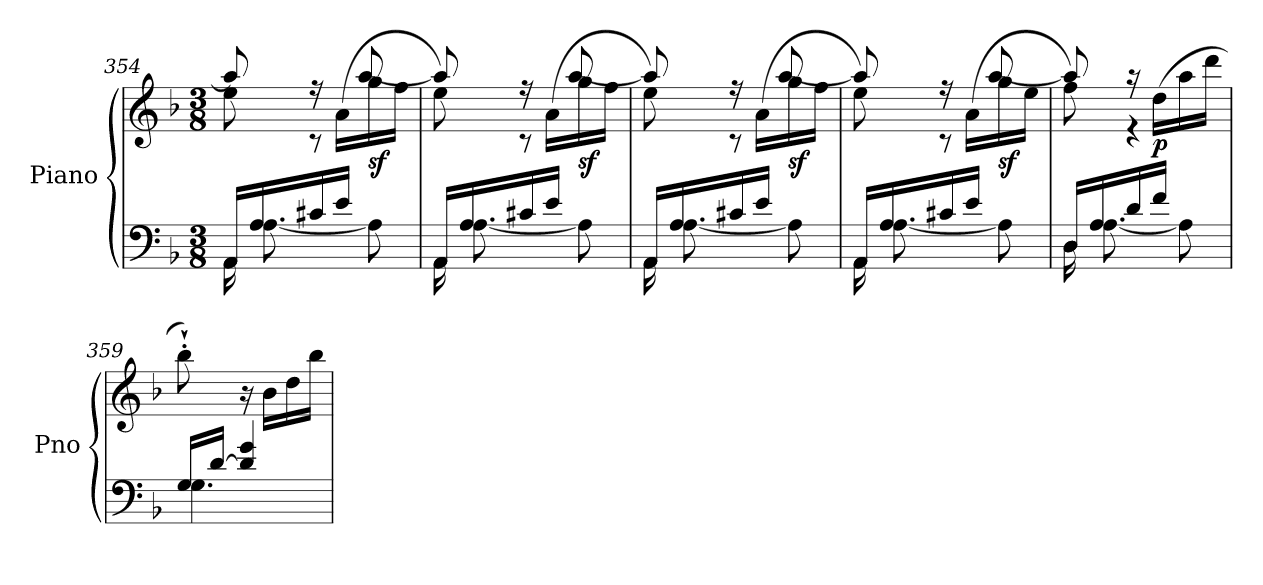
**kern	**kern	**dynam
*part1	*part1	*part1
*staff2	*staff1	*staff1/2
*I"Piano	*	*
*I'Pno	*	*
*clefF4	*clefG2	*
*k[b-]	*k[b-]	*
*M3/8	*M3/8	*
=354	=354	=354
*^	*^	*
16AA/LL	16AA\	8ee\	8aa/]	.
16A/	[8.A\	.	.	.
16c#X/	.	16r	8r	.
16e/JJ	.	(<16a\LL	.	.
!	!	!	!	!LO:DY:b
8ryy	8A\]	16gg\	[8aa/	sf
.	.	16ff\JJ	.	.
=355	=355	=355	=355	=355
16AA/LL	16AA\	8ee\)	8aa/]	.
16A/	[8.A\	.	.	.
16c#X/	.	16r	8r	.
16e/JJ	.	(<16a\LL	.	.
!	!	!	!	!LO:DY:b
8ryy	8A\]	16gg\	[8aa/	sf
.	.	16ff\JJ	.	.
=356	=356	=356	=356	=356
16AA/LL	16AA\	8ee\)	8aa/]	.
16A/	[8.A\	.	.	.
16c#X/	.	16r	8r	.
16e/JJ	.	(<16a\LL	.	.
!	!	!	!	!LO:DY:b
8ryy	8A\]	16gg\	[8aa/	sf
.	.	16ff\JJ	.	.
=357	=357	=357	=357	=357
16AA/LL	16AA\	8ee\)	8aa/]	.
16A/	[8.A\	.	.	.
16c#X/	.	16r	8r	.
16e/JJ	.	(<16a\LL	.	.
!	!	!	!	!LO:DY:b
8ryy	8A\]	16gg\	[8aa/	sf
.	.	16ee\JJ	.	.
=358	=358	=358	=358	=358
16D/LL	16D\	8ff\)	8aa/]	.
16A/	[8.A\	.	.	.
16d/	.	16r	4r	.
!	!	!	!	!LO:DY:b
16f/JJ	.	(>16dd\LL	.	p
8ryy	8A\]	16aa\	.	.
.	.	16ddd\JJ	.	.
*	*	*v	*v	*
=359	=359	=359	=359
16G/LL	4.G\	8bb-'`\)	.
[16d/JJ	.	.	.
4d/] 4g/	.	16r	.
.	.	16b-\LL	.
.	.	16dd\	.
.	.	16bb-\JJ	.
*v	*v	*	*
=	=	=
*-	*-	*-
